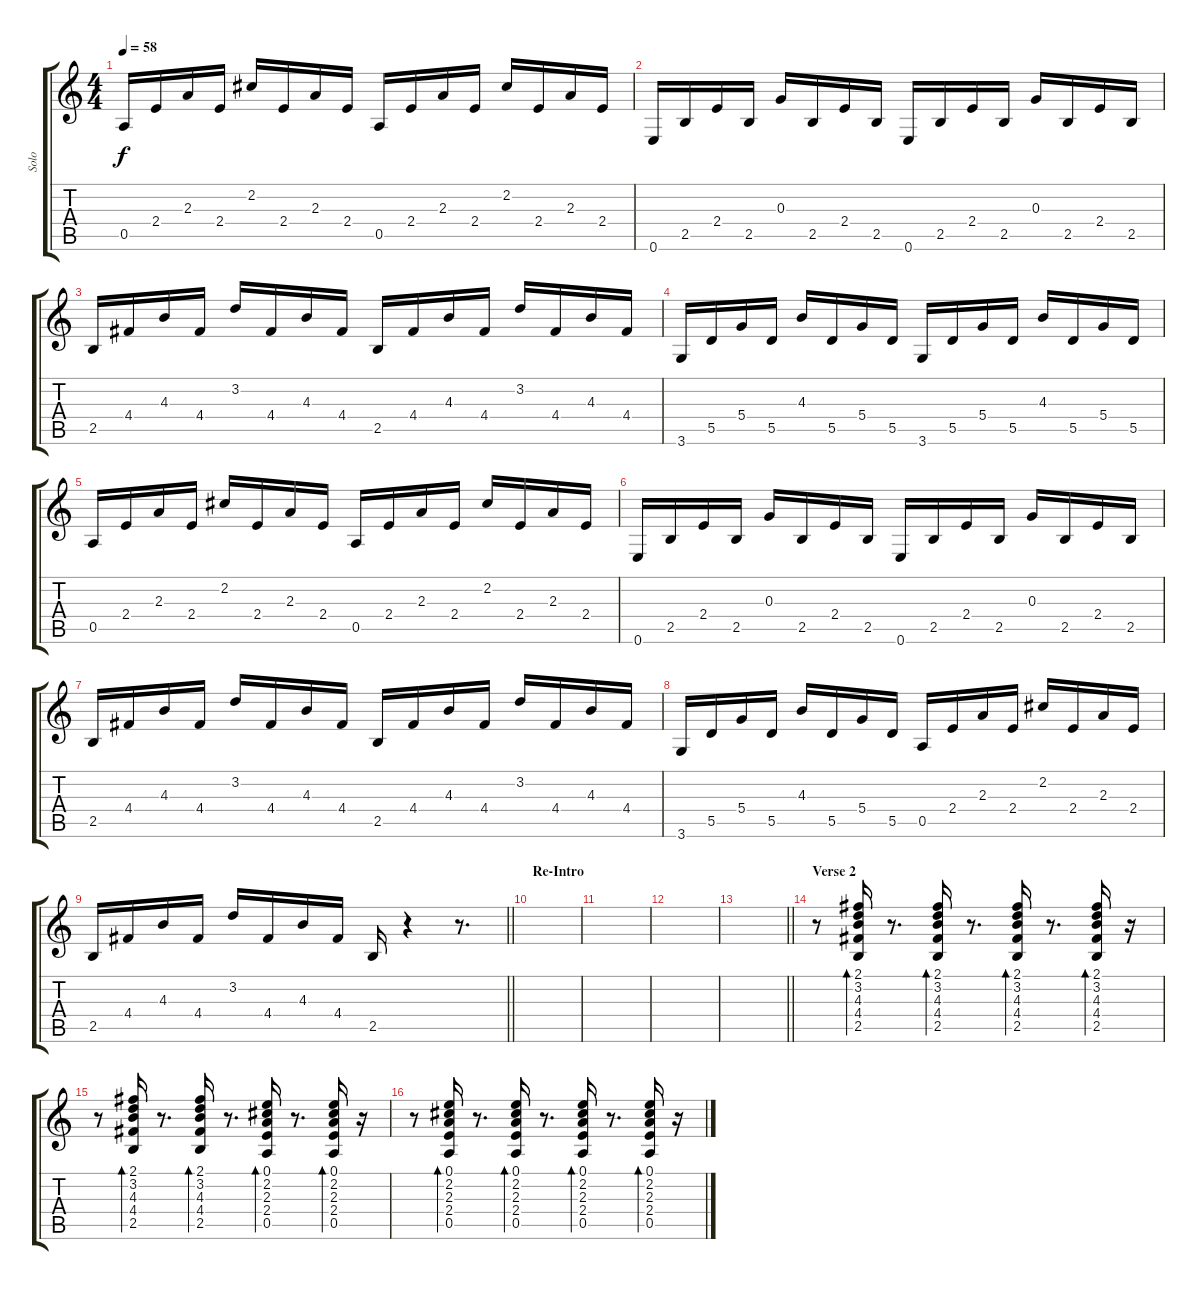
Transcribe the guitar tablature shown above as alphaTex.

\track ("Solo" "Solo") {instrument electricguitarclean}
\staff {score tabs}
\tuning (E4 B3 G3 D3 A2 E2) {hide}
\ts (4 4)
\tempo 58
\clef g2
\ks c
0.5.16{dy f} 2.4.16 2.3.16 2.4.16 2.2.16 2.4.16 2.3.16 2.4.16 0.5.16 2.4.16 2.3.16 2.4.16 2.2.16 2.4.16 2.3.16 2.4.16 |
0.6.16 2.5.16 2.4.16 2.5.16 0.3.16 2.5.16 2.4.16 2.5.16 0.6.16 2.5.16 2.4.16 2.5.16 0.3.16 2.5.16 2.4.16 2.5.16 |
2.5.16 4.4.16 4.3.16 4.4.16 3.2.16 4.4.16 4.3.16 4.4.16 2.5.16 4.4.16 4.3.16 4.4.16 3.2.16 4.4.16 4.3.16 4.4.16 |
3.6.16 5.5.16 5.4.16 5.5.16 4.3.16 5.5.16 5.4.16 5.5.16 3.6.16 5.5.16 5.4.16 5.5.16 4.3.16 5.5.16 5.4.16 5.5.16 |
0.5.16 2.4.16 2.3.16 2.4.16 2.2.16 2.4.16 2.3.16 2.4.16 0.5.16 2.4.16 2.3.16 2.4.16 2.2.16 2.4.16 2.3.16 2.4.16 |
0.6.16 2.5.16 2.4.16 2.5.16 0.3.16 2.5.16 2.4.16 2.5.16 0.6.16 2.5.16 2.4.16 2.5.16 0.3.16 2.5.16 2.4.16 2.5.16 |
2.5.16 4.4.16 4.3.16 4.4.16 3.2.16 4.4.16 4.3.16 4.4.16 2.5.16 4.4.16 4.3.16 4.4.16 3.2.16 4.4.16 4.3.16 4.4.16 |
3.6.16 5.5.16 5.4.16 5.5.16 4.3.16 5.5.16 5.4.16 5.5.16 0.5.16 2.4.16 2.3.16 2.4.16 2.2.16 2.4.16 2.3.16 2.4.16 |
\barLineRight lightlight
2.5.16 4.4.16 4.3.16 4.4.16 3.2.16 4.4.16 4.3.16 4.4.16 2.5.16 r.4 r.8{d} |
\section ("" "Re-Intro")
|
|
|
\barLineRight lightlight
|
\section ("" "Verse 2")
r.8{volume 10} (2.1 3.2 4.3 4.4 2.5).16{bd 30} r.8{d} (2.1 3.2 4.3 4.4 2.5).16{bd 30} r.8{d} (2.1 3.2 4.3 4.4 2.5).16{bd 30} r.8{d} (2.1 3.2 4.3 4.4 2.5).16{bd 30} r.16 |
r.8 (2.1 3.2 4.3 4.4 2.5).16{bd 30} r.8{d} (2.1 3.2 4.3 4.4 2.5).16{bd 30} r.8{d} (0.1 2.2 2.3 2.4 0.5).16{bd 30} r.8{d} (0.1 2.2 2.3 2.4 0.5).16{bd 30} r.16 |
r.8 (0.1 2.2 2.3 2.4 0.5).16{bd 30} r.8{d} (0.1 2.2 2.3 2.4 0.5).16{bd 30} r.8{d} (0.1 2.2 2.3 2.4 0.5).16{bd 30} r.8{d} (0.1 2.2 2.3 2.4 0.5).16{bd 30} r.16
